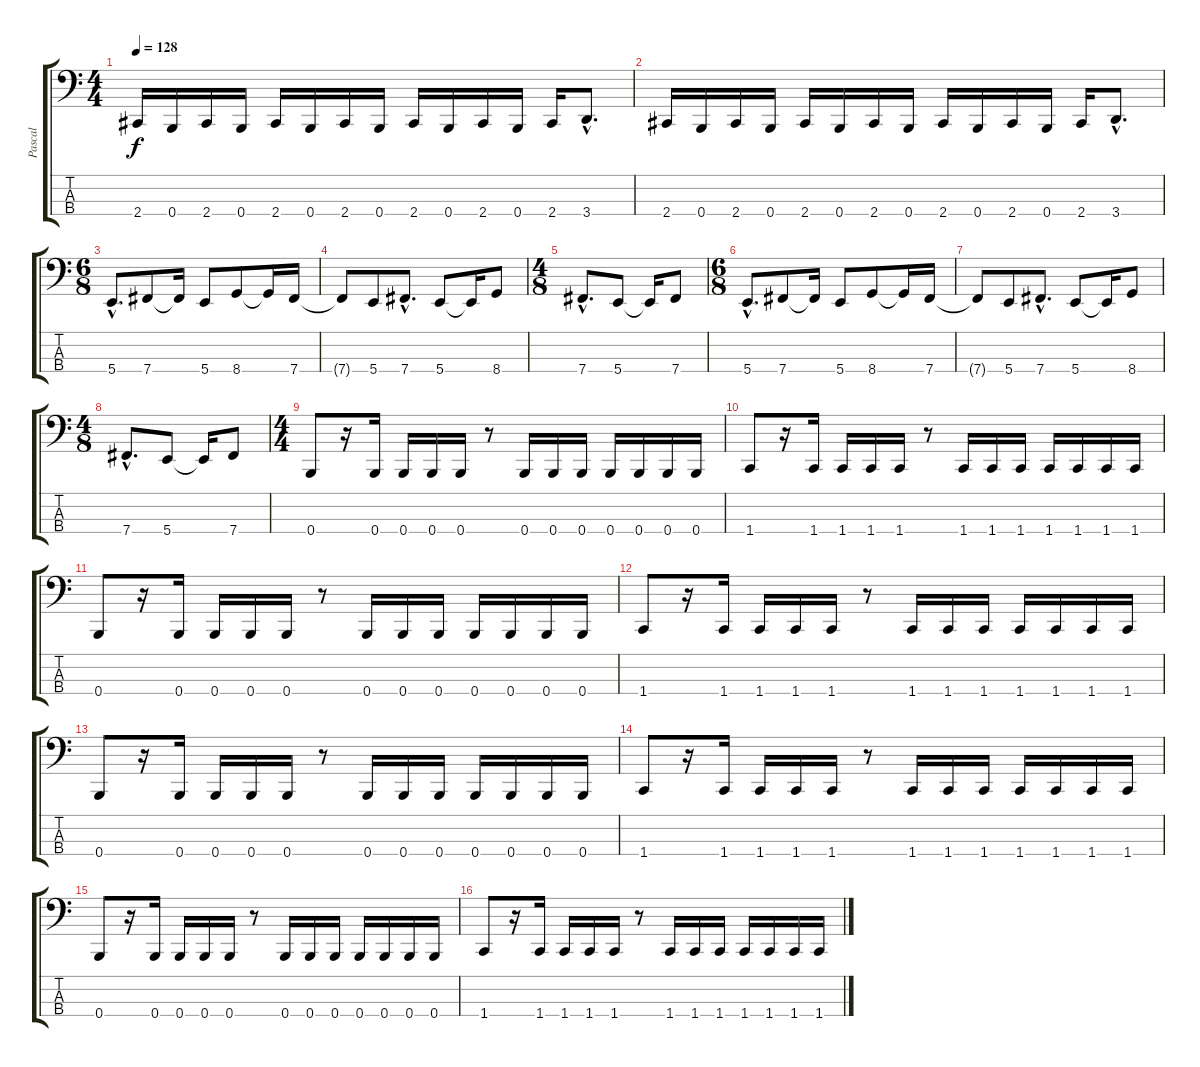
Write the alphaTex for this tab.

\track ("Pascal" "Pascal") {instrument electricbasspick}
\staff {score tabs}
\tuning (D2 A1 E1 B0) {hide}
\ts (4 4)
\tempo 128
\clef f4
\ks c
2.4.16{dy f} 0.4.16 2.4.16 0.4.16 2.4.16 0.4.16 2.4.16 0.4.16 2.4.16 0.4.16 2.4.16 0.4.16 2.4.16 3.4{hac}.8{d} |
2.4.16 0.4.16 2.4.16 0.4.16 2.4.16 0.4.16 2.4.16 0.4.16 2.4.16 0.4.16 2.4.16 0.4.16 2.4.16 3.4{hac}.8{d} |
\ts (6 8)
5.4{hac}.8{d} 7.4.8 7.4{t}.16 5.4.8 8.4.8 8.4{t}.16 7.4.16 |
7.4{t}.8 5.4.8 7.4{hac}.8{d} 5.4.8 5.4{t}.16 8.4.8 |
\ts (4 8)
7.4{hac}.8{d} 5.4.8 5.4{t}.16 7.4.8 |
\ts (6 8)
5.4{hac}.8{d} 7.4.8 7.4{t}.16 5.4.8 8.4.8 8.4{t}.16 7.4.16 |
7.4{t}.8 5.4.8 7.4{hac}.8{d} 5.4.8 5.4{t}.16 8.4.8 |
\ts (4 8)
7.4{hac}.8{d} 5.4.8 5.4{t}.16 7.4.8 |
\ts (4 4)
0.4.8 r.16 0.4.16 0.4.16 0.4.16 0.4.16 r.8 0.4.16 0.4.16 0.4.16 0.4.16 0.4.16 0.4.16 0.4.16 |
1.4.8 r.16 1.4.16 1.4.16 1.4.16 1.4.16 r.8 1.4.16 1.4.16 1.4.16 1.4.16 1.4.16 1.4.16 1.4.16 |
0.4.8 r.16 0.4.16 0.4.16 0.4.16 0.4.16 r.8 0.4.16 0.4.16 0.4.16 0.4.16 0.4.16 0.4.16 0.4.16 |
1.4.8 r.16 1.4.16 1.4.16 1.4.16 1.4.16 r.8 1.4.16 1.4.16 1.4.16 1.4.16 1.4.16 1.4.16 1.4.16 |
0.4.8 r.16 0.4.16 0.4.16 0.4.16 0.4.16 r.8 0.4.16 0.4.16 0.4.16 0.4.16 0.4.16 0.4.16 0.4.16 |
1.4.8 r.16 1.4.16 1.4.16 1.4.16 1.4.16 r.8 1.4.16 1.4.16 1.4.16 1.4.16 1.4.16 1.4.16 1.4.16 |
0.4.8 r.16 0.4.16 0.4.16 0.4.16 0.4.16 r.8 0.4.16 0.4.16 0.4.16 0.4.16 0.4.16 0.4.16 0.4.16 |
1.4.8 r.16 1.4.16 1.4.16 1.4.16 1.4.16 r.8 1.4.16 1.4.16 1.4.16 1.4.16 1.4.16 1.4.16 1.4.16
